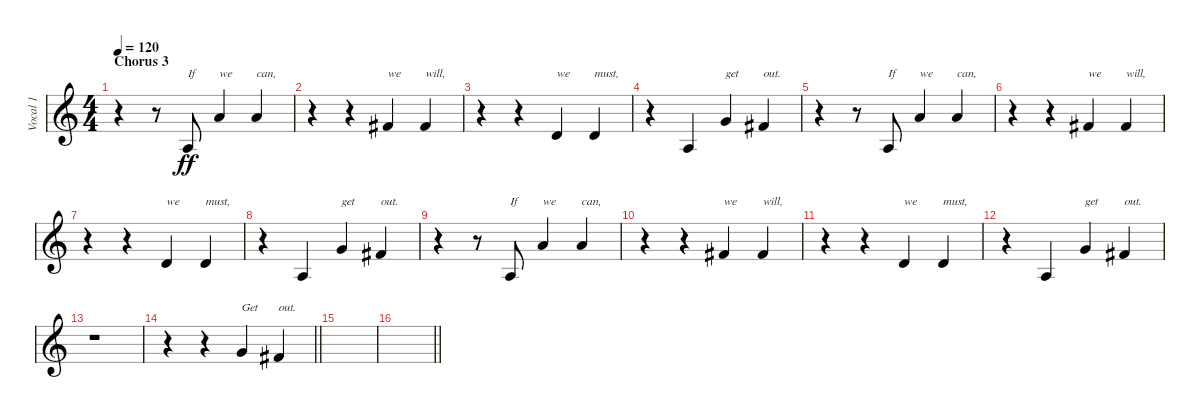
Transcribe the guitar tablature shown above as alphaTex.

\track ("Vocal 1" "Vocal 1") {instrument fx8scifi}
\staff {score}
\tuning (E4 B3 G3 D3 A2 E2) {hide}
\ts (4 4)
\section ("" "Chorus 3")
\tempo 120
\clef g2
\ks c
r.4{dy f} r.8 7.4.8{txt "If" dy ff} 5.1.4{txt "we"} 5.1.4{txt "can,"} |
r.4 r.4 2.1.4{txt "we"} 2.1.4{txt "will,"} |
r.4 r.4 3.2.4{txt "we"} 3.2.4{txt "must,"} |
r.4 2.3.4 3.1.4{txt "get"} 2.1.4{txt "out."} |
r.4 r.8 7.4.8{txt "If"} 5.1.4{txt "we"} 5.1.4{txt "can,"} |
r.4 r.4 2.1.4{txt "we"} 2.1.4{txt "will,"} |
r.4 r.4 3.2.4{txt "we"} 3.2.4{txt "must,"} |
r.4 2.3.4 3.1.4{txt "get"} 2.1.4{txt "out."} |
r.4 r.8 7.4.8{txt "If"} 5.1.4{txt "we"} 5.1.4{txt "can,"} |
r.4 r.4 2.1.4{txt "we"} 2.1.4{txt "will,"} |
r.4 r.4 3.2.4{txt "we"} 3.2.4{txt "must,"} |
r.4 2.3.4 3.1.4{txt "get"} 2.1.4{txt "out."} |
r.1 |
\barLineRight lightlight
r.4 r.4 3.1.4{txt "Get"} 2.1.4{txt "out."} |
\section ("" "")
|
\barLineRight lightlight
